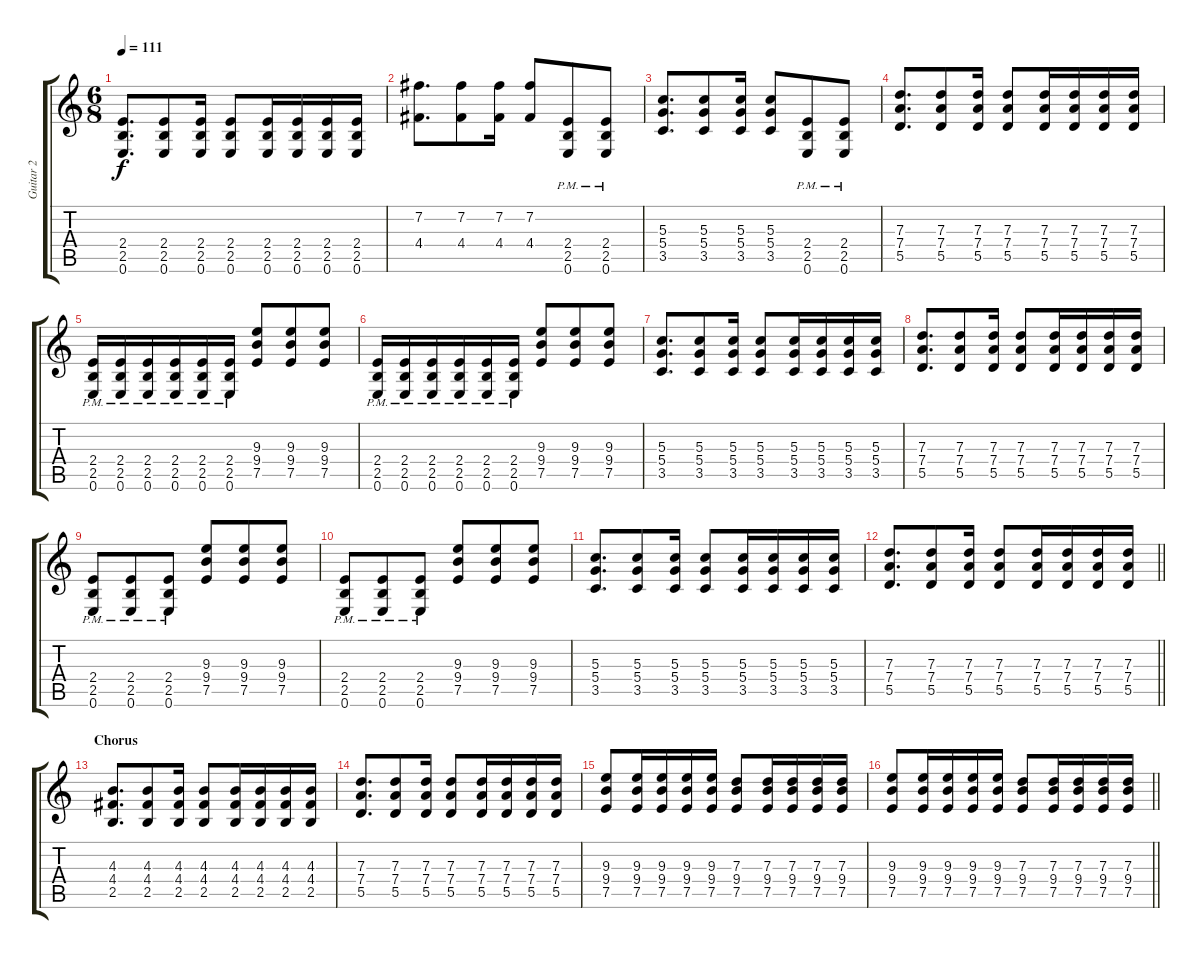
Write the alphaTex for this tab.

\track ("Guitar 2" "Guitar 2") {instrument electricguitarjazz}
\staff {score tabs}
\tuning (E4 B3 G3 D3 A2 E2) {hide}
\ts (6 8)
\tempo 111
\clef g2
\ks c
(2.4 2.5 0.6).8{d dy f} (2.4 2.5 0.6).8 (2.4 2.5 0.6).16 (2.4 2.5 0.6).8 (2.4 2.5 0.6).16 (2.4 2.5 0.6).16 (2.4 2.5 0.6).16 (2.4 2.5 0.6).16 |
(7.2 4.4).8{d} (7.2 4.4).8 (7.2 4.4).16 (7.2 4.4).8 (2.4{pm} 2.5{pm} 0.6{pm}).8 (2.4{pm} 2.5{pm} 0.6{pm}).8 |
(5.3 5.4 3.5).8{d} (5.3 5.4 3.5).8 (5.3 5.4 3.5).16 (5.3 5.4 3.5).8 (2.4{pm} 2.5{pm} 0.6{pm}).8 (2.4{pm} 2.5{pm} 0.6{pm}).8 |
(7.3 7.4 5.5).8{d} (7.3 7.4 5.5).8 (7.3 7.4 5.5).16 (7.3 7.4 5.5).8 (7.3 7.4 5.5).16 (7.3 7.4 5.5).16 (7.3 7.4 5.5).16 (7.3 7.4 5.5).16 |
(2.4{pm} 2.5{pm} 0.6{pm}).16 (2.4{pm} 2.5{pm} 0.6{pm}).16 (2.4{pm} 2.5{pm} 0.6{pm}).16 (2.4{pm} 2.5{pm} 0.6{pm}).16 (2.4{pm} 2.5{pm} 0.6{pm}).16 (2.4{pm} 2.5{pm} 0.6{pm}).16 (9.3 9.4 7.5).8 (9.3 9.4 7.5).8 (9.3 9.4 7.5).8 |
(2.4{pm} 2.5{pm} 0.6{pm}).16 (2.4{pm} 2.5{pm} 0.6{pm}).16 (2.4{pm} 2.5{pm} 0.6{pm}).16 (2.4{pm} 2.5{pm} 0.6{pm}).16 (2.4{pm} 2.5{pm} 0.6{pm}).16 (2.4{pm} 2.5{pm} 0.6{pm}).16 (9.3 9.4 7.5).8 (9.3 9.4 7.5).8 (9.3 9.4 7.5).8 |
(5.3 5.4 3.5).8{d} (5.3 5.4 3.5).8 (5.3 5.4 3.5).16 (5.3 5.4 3.5).8 (5.3 5.4 3.5).16 (5.3 5.4 3.5).16 (5.3 5.4 3.5).16 (5.3 5.4 3.5).16 |
(7.3 7.4 5.5).8{d} (7.3 7.4 5.5).8 (7.3 7.4 5.5).16 (7.3 7.4 5.5).8 (7.3 7.4 5.5).16 (7.3 7.4 5.5).16 (7.3 7.4 5.5).16 (7.3 7.4 5.5).16 |
(2.4{pm} 2.5{pm} 0.6{pm}).8 (2.4{pm} 2.5{pm} 0.6{pm}).8 (2.4{pm} 2.5{pm} 0.6{pm}).8 (9.3 9.4 7.5).8 (9.3 9.4 7.5).8 (9.3 9.4 7.5).8 |
(2.4{pm} 2.5{pm} 0.6{pm}).8 (2.4{pm} 2.5{pm} 0.6{pm}).8 (2.4{pm} 2.5{pm} 0.6{pm}).8 (9.3 9.4 7.5).8 (9.3 9.4 7.5).8 (9.3 9.4 7.5).8 |
(5.3 5.4 3.5).8{d} (5.3 5.4 3.5).8 (5.3 5.4 3.5).16 (5.3 5.4 3.5).8 (5.3 5.4 3.5).16 (5.3 5.4 3.5).16 (5.3 5.4 3.5).16 (5.3 5.4 3.5).16 |
\barLineRight lightlight
(7.3 7.4 5.5).8{d} (7.3 7.4 5.5).8 (7.3 7.4 5.5).16 (7.3 7.4 5.5).8 (7.3 7.4 5.5).16 (7.3 7.4 5.5).16 (7.3 7.4 5.5).16 (7.3 7.4 5.5).16 |
\section ("" "Chorus")
(4.3 4.4 2.5).8{d} (4.3 4.4 2.5).8 (4.3 4.4 2.5).16 (4.3 4.4 2.5).8 (4.3 4.4 2.5).16 (4.3 4.4 2.5).16 (4.3 4.4 2.5).16 (4.3 4.4 2.5).16 |
(7.3 7.4 5.5).8{d} (7.3 7.4 5.5).8 (7.3 7.4 5.5).16 (7.3 7.4 5.5).8 (7.3 7.4 5.5).16 (7.3 7.4 5.5).16 (7.3 7.4 5.5).16 (7.3 7.4 5.5).16 |
(9.3 9.4 7.5).8 (9.3 9.4 7.5).16 (9.3 9.4 7.5).16 (9.3 9.4 7.5).16 (9.3 9.4 7.5).16 (7.3 9.4 7.5).8 (7.3 9.4 7.5).16 (7.3 9.4 7.5).16 (7.3 9.4 7.5).16 (7.3 9.4 7.5).16 |
\barLineRight lightlight
(9.3 9.4 7.5).8 (9.3 9.4 7.5).16 (9.3 9.4 7.5).16 (9.3 9.4 7.5).16 (9.3 9.4 7.5).16 (7.3 9.4 7.5).8 (7.3 9.4 7.5).16 (7.3 9.4 7.5).16 (7.3 9.4 7.5).16 (7.3 9.4 7.5).16
